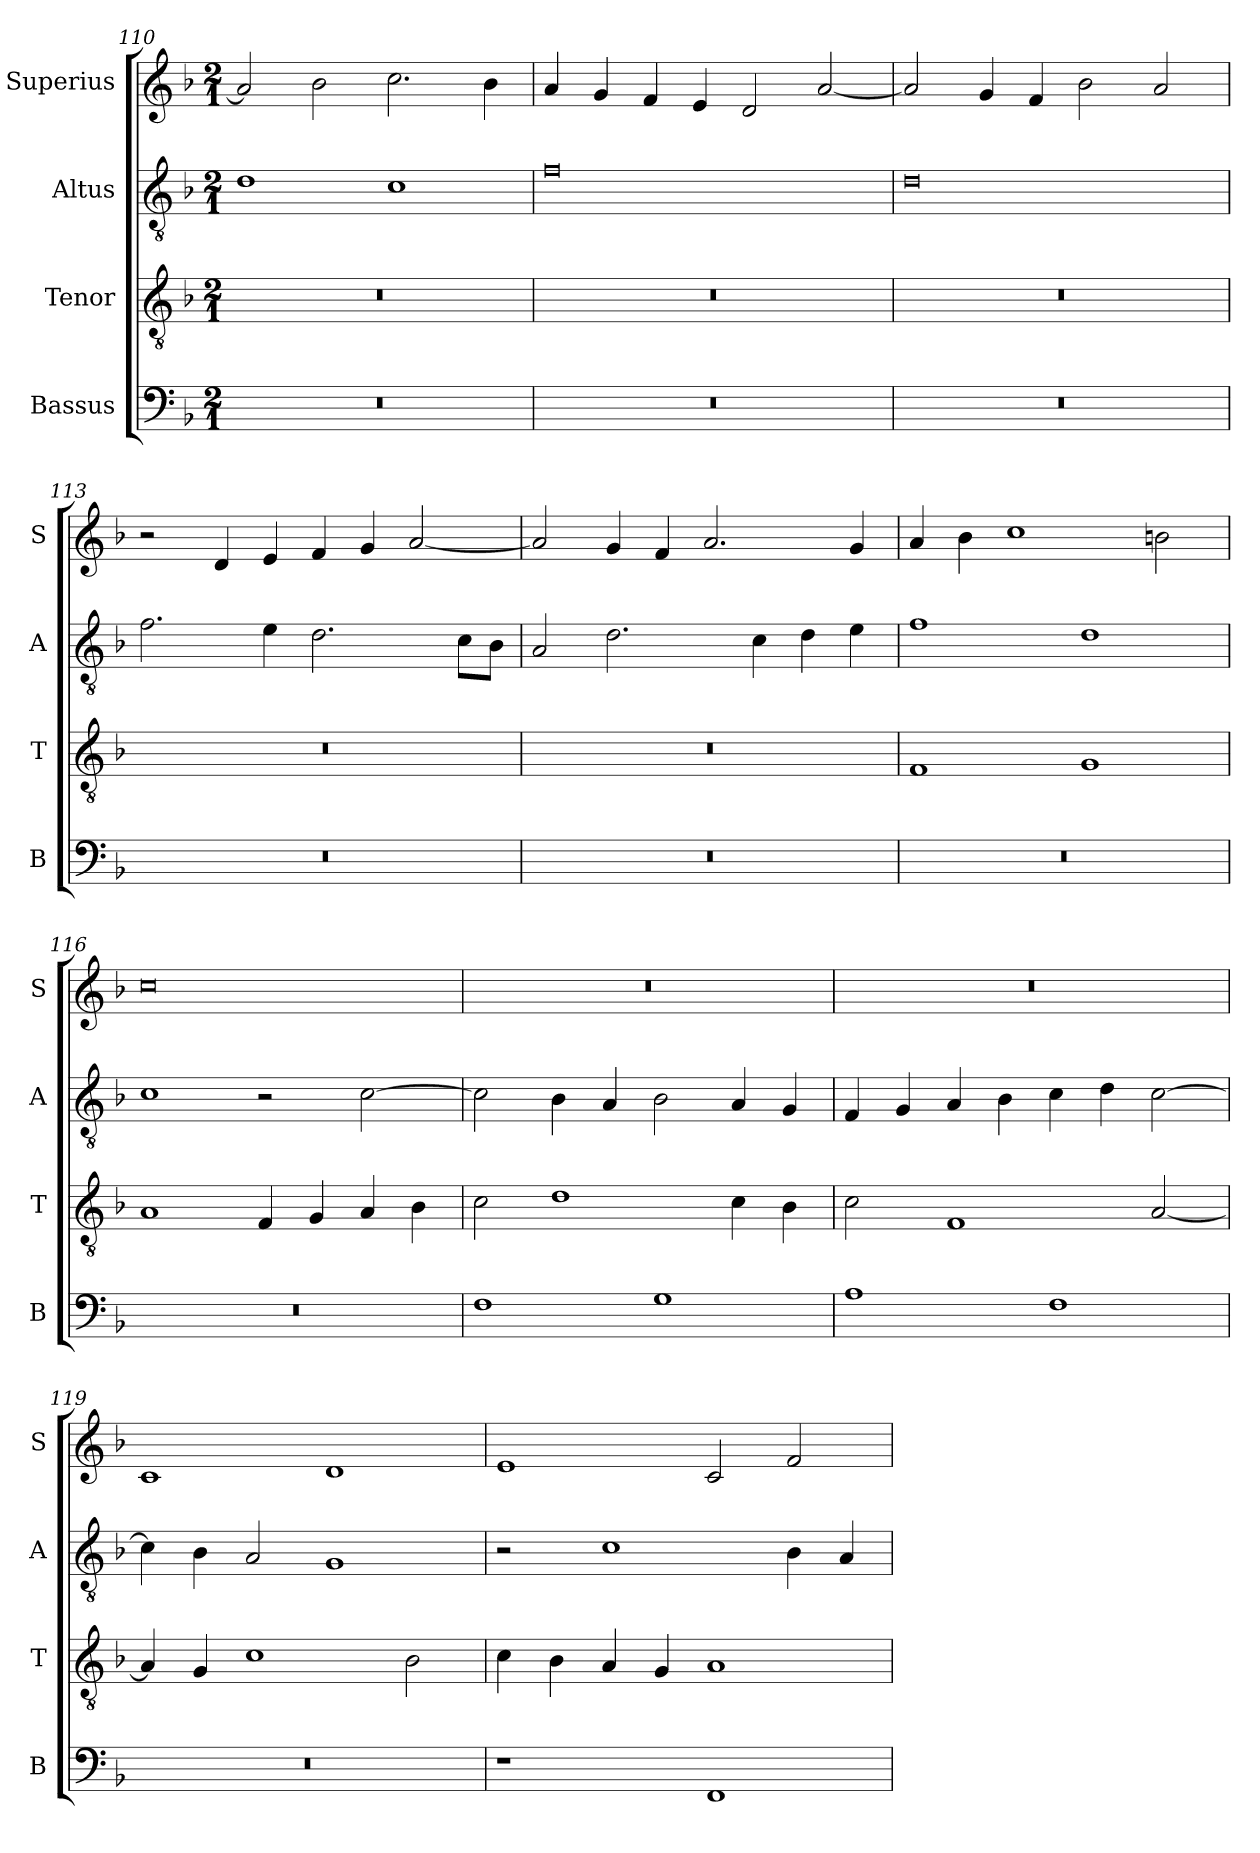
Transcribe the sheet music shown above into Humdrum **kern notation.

**kern	**kern	**kern	**kern
*part4	*part3	*part2	*part1
*staff4	*staff3	*staff2	*staff1
*I"Bassus	*I"Tenor	*I"Altus	*I"Superius
*I'B	*I'T	*I'A	*I'S
*clefF4	*clefGv2	*clefGv2	*clefG2
*k[b-]	*k[b-]	*k[b-]	*k[b-]
*F:	*F:	*F:	*F:
*M2/1	*M2/1	*M2/1	*M2/1
=110	=110	=110	=110
0r	0r	1d	2a]
.	.	.	2b-
.	.	1c	2.cc
.	.	.	4b-
=111	=111	=111	=111
0r	0r	0f	4a
.	.	.	4g
.	.	.	4f
.	.	.	4e
.	.	.	2d
.	.	.	[2a
=112	=112	=112	=112
0r	0r	0d	2a]
.	.	.	4g
.	.	.	4f
.	.	.	2b-
.	.	.	2a
=113	=113	=113	=113
0r	0r	2.f	2r
.	.	.	4d
.	.	4e	4e
.	.	2.d	4f
.	.	.	4g
.	.	.	[2a
.	.	8cL	.
.	.	8B-J	.
=114	=114	=114	=114
0r	0r	2A	2a]
.	.	2.d	4g
.	.	.	4f
.	.	.	2.a
.	.	4c	.
.	.	4d	.
.	.	4e	4g
=115	=115	=115	=115
0r	1F	1f	4a
.	.	.	4b-
.	.	.	1cc
.	1G	1d	.
.	.	.	2bn
=116	=116	=116	=116
0r	1A	1c	0cc
.	4F	2r	.
.	4G	.	.
.	4A	[2c	.
.	4B-	.	.
=117	=117	=117	=117
1F	2c	2c]	0r
.	1d	4B-	.
.	.	4A	.
1G	.	2B-	.
.	4c	4A	.
.	4B-	4G	.
=118	=118	=118	=118
1A	2c	4F	0r
.	.	4G	.
.	1F	4A	.
.	.	4B-	.
1F	.	4c	.
.	.	4d	.
.	[2A	[2c	.
=119	=119	=119	=119
0r	4A]	4c]	1c
.	4G	4B-	.
.	1c	2A	.
.	.	1G	1d
.	2B-	.	.
=120	=120	=120	=120
1r	4c	2r	1e
.	4B-	.	.
.	4A	1c	.
.	4G	.	.
1FF	1A	.	2c
.	.	4B-	2f
.	.	4A	.
=	=	=	=
*-	*-	*-	*-
